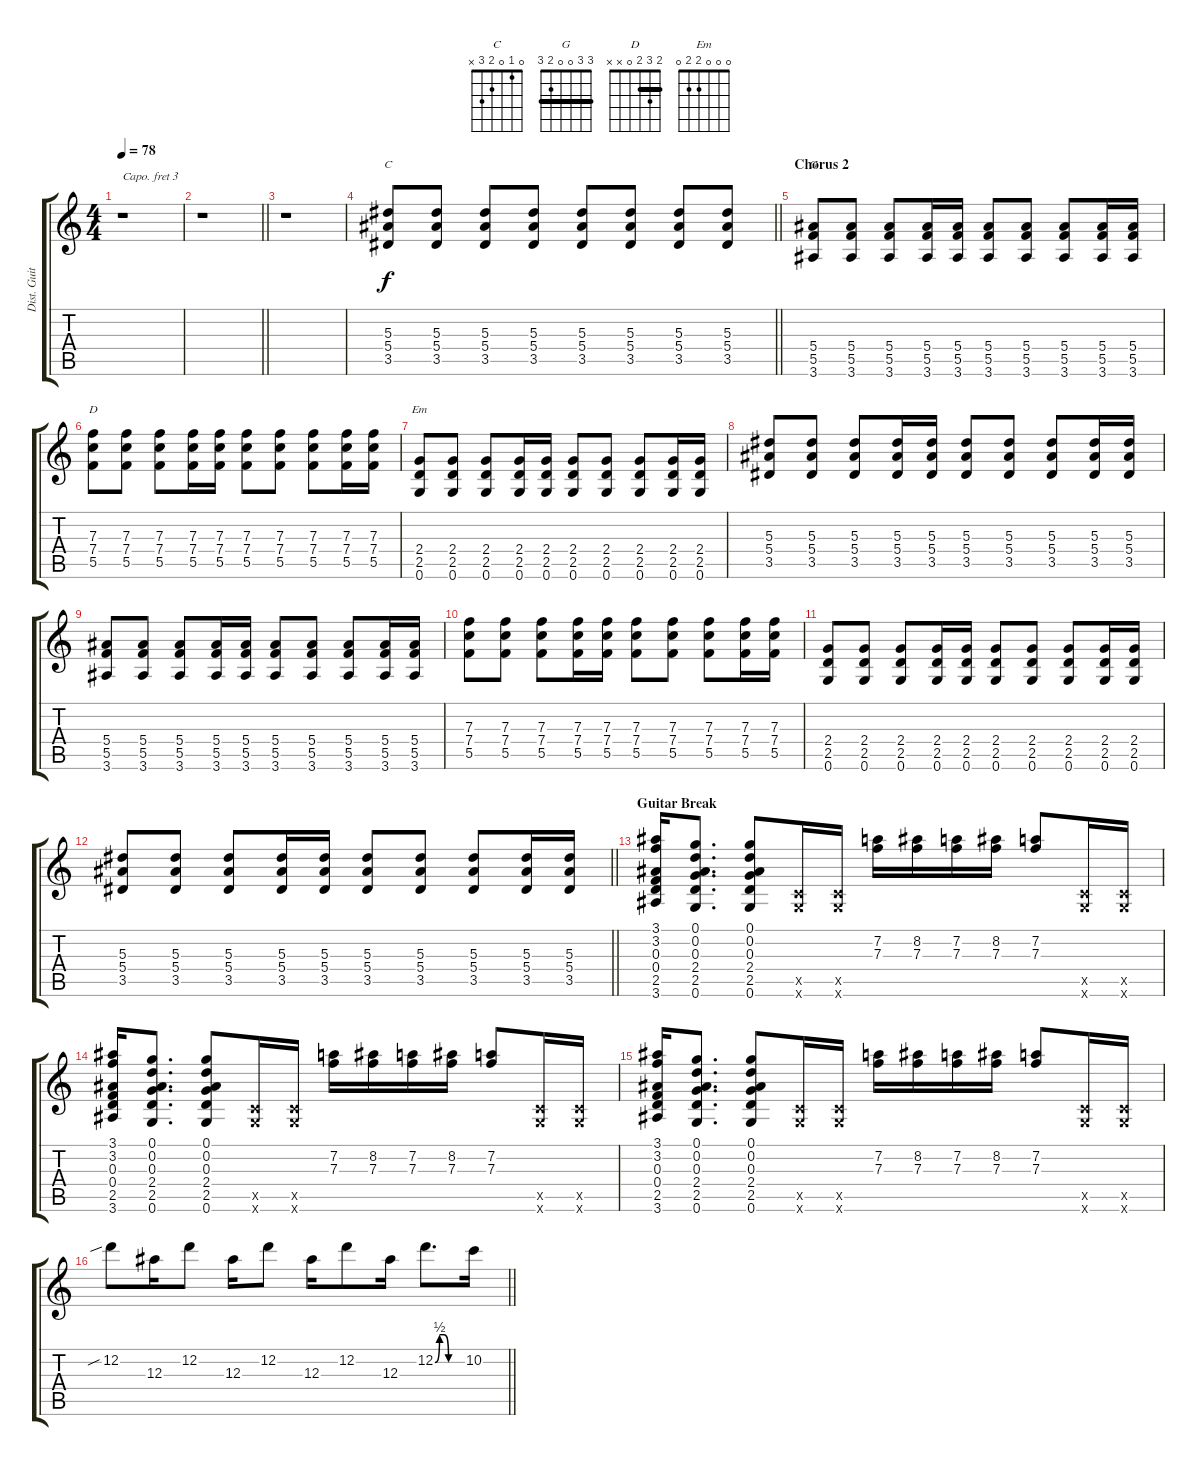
\track ("Dist. Guitar" "Dist. Guit") {instrument distortionguitar}
\staff {score tabs}
\capo 3
\tuning (E4 B3 G3 D3 A2 E2) {hide}
\chord ("C" 0 1 0 2 3 x)
\chord ("G" 3 3 0 0 2 3) {barre 3}
\chord ("D" 2 3 2 0 x x) {barre 2}
\chord ("Em" 0 0 0 2 2 0)
\ts (4 4)
\tempo 78
\clef g2
\ks c
r.1{dy f} |
\barLineRight lightlight
r.1 |
r.1 |
\barLineRight lightlight
(5.3 5.4 3.5).8{ch "C"} (5.3 5.4 3.5).8 (5.3 5.4 3.5).8 (5.3 5.4 3.5).8 (5.3 5.4 3.5).8 (5.3 5.4 3.5).8 (5.3 5.4 3.5).8 (5.3 5.4 3.5).8 |
\section ("" "Chorus 2")
(5.4 5.5 3.6).8{ch "G"} (5.4 5.5 3.6).8 (5.4 5.5 3.6).8 (5.4 5.5 3.6).16 (5.4 5.5 3.6).16 (5.4 5.5 3.6).8 (5.4 5.5 3.6).8 (5.4 5.5 3.6).8 (5.4 5.5 3.6).16 (5.4 5.5 3.6).16 |
(7.3 7.4 5.5).8{ch "D"} (7.3 7.4 5.5).8 (7.3 7.4 5.5).8 (7.3 7.4 5.5).16 (7.3 7.4 5.5).16 (7.3 7.4 5.5).8 (7.3 7.4 5.5).8 (7.3 7.4 5.5).8 (7.3 7.4 5.5).16 (7.3 7.4 5.5).16 |
(2.4 2.5 0.6).8{ch "Em"} (2.4 2.5 0.6).8 (2.4 2.5 0.6).8 (2.4 2.5 0.6).16 (2.4 2.5 0.6).16 (2.4 2.5 0.6).8 (2.4 2.5 0.6).8 (2.4 2.5 0.6).8 (2.4 2.5 0.6).16 (2.4 2.5 0.6).16 |
(5.3 5.4 3.5).8 (5.3 5.4 3.5).8 (5.3 5.4 3.5).8 (5.3 5.4 3.5).16 (5.3 5.4 3.5).16 (5.3 5.4 3.5).8 (5.3 5.4 3.5).8 (5.3 5.4 3.5).8 (5.3 5.4 3.5).16 (5.3 5.4 3.5).16 |
(5.4 5.5 3.6).8 (5.4 5.5 3.6).8 (5.4 5.5 3.6).8 (5.4 5.5 3.6).16 (5.4 5.5 3.6).16 (5.4 5.5 3.6).8 (5.4 5.5 3.6).8 (5.4 5.5 3.6).8 (5.4 5.5 3.6).16 (5.4 5.5 3.6).16 |
(7.3 7.4 5.5).8 (7.3 7.4 5.5).8 (7.3 7.4 5.5).8 (7.3 7.4 5.5).16 (7.3 7.4 5.5).16 (7.3 7.4 5.5).8 (7.3 7.4 5.5).8 (7.3 7.4 5.5).8 (7.3 7.4 5.5).16 (7.3 7.4 5.5).16 |
(2.4 2.5 0.6).8 (2.4 2.5 0.6).8 (2.4 2.5 0.6).8 (2.4 2.5 0.6).16 (2.4 2.5 0.6).16 (2.4 2.5 0.6).8 (2.4 2.5 0.6).8 (2.4 2.5 0.6).8 (2.4 2.5 0.6).16 (2.4 2.5 0.6).16 |
\barLineRight lightlight
(5.3 5.4 3.5).8 (5.3 5.4 3.5).8 (5.3 5.4 3.5).8 (5.3 5.4 3.5).16 (5.3 5.4 3.5).16 (5.3 5.4 3.5).8 (5.3 5.4 3.5).8 (5.3 5.4 3.5).8 (5.3 5.4 3.5).16 (5.3 5.4 3.5).16 |
\section ("" "Guitar Break")
(3.1 3.2 0.3 0.4 2.5 3.6).16 (0.1 0.2 0.3 2.4 2.5 0.6).8{d} (0.1 0.2 0.3 2.4 2.5 0.6).8 (0.5{x} 0.6{x}).16 (0.5{x} 0.6{x}).16 (7.2 7.3).16 (8.2 7.3).16 (7.2 7.3).16 (8.2 7.3).16 (7.2 7.3).8 (0.5{x} 0.6{x}).16 (0.5{x} 0.6{x}).16 |
(3.1 3.2 0.3 0.4 2.5 3.6).16 (0.1 0.2 0.3 2.4 2.5 0.6).8{d} (0.1 0.2 0.3 2.4 2.5 0.6).8 (0.5{x} 0.6{x}).16 (0.5{x} 0.6{x}).16 (7.2 7.3).16 (8.2 7.3).16 (7.2 7.3).16 (8.2 7.3).16 (7.2 7.3).8 (0.5{x} 0.6{x}).16 (0.5{x} 0.6{x}).16 |
(3.1 3.2 0.3 0.4 2.5 3.6).16 (0.1 0.2 0.3 2.4 2.5 0.6).8{d} (0.1 0.2 0.3 2.4 2.5 0.6).8 (0.5{x} 0.6{x}).16 (0.5{x} 0.6{x}).16 (7.2 7.3).16 (8.2 7.3).16 (7.2 7.3).16 (8.2 7.3).16 (7.2 7.3).8 (0.5{x} 0.6{x}).16 (0.5{x} 0.6{x}).16 |
\barLineRight lightlight
12.2{sib}.8 12.3.16 12.2.8 12.3.16 12.2.8 12.3.16 12.2.8 12.3.16 12.2{be (custom 0 0 10 2 20 2 30 0 60 0)}.8{d} 10.2.16
